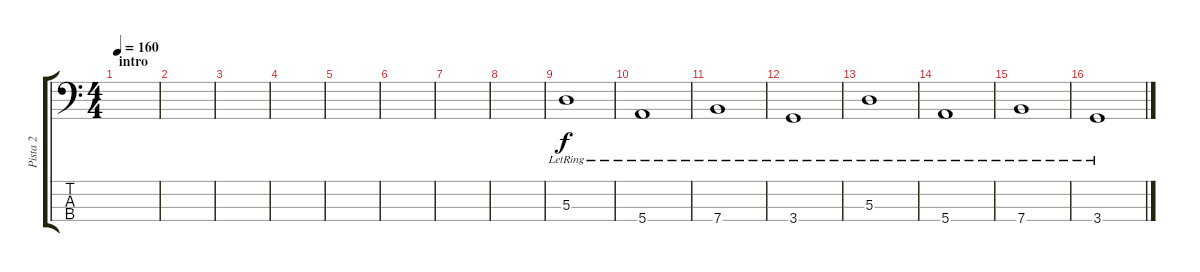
\track ("Pista 2" "Pista 2") {instrument electricbassfinger}
\staff {score tabs}
\tuning (G2 D2 A1 E1) {hide}
\ts (4 4)
\section ("" "intro")
\tempo 160
\clef f4
\ks c
|
|
|
|
|
|
|
|
5.3{lr}.1 |
5.4{lr}.1 |
7.4{lr}.1 |
3.4{lr}.1 |
5.3{lr}.1 |
5.4{lr}.1 |
7.4{lr}.1 |
3.4{lr}.1
